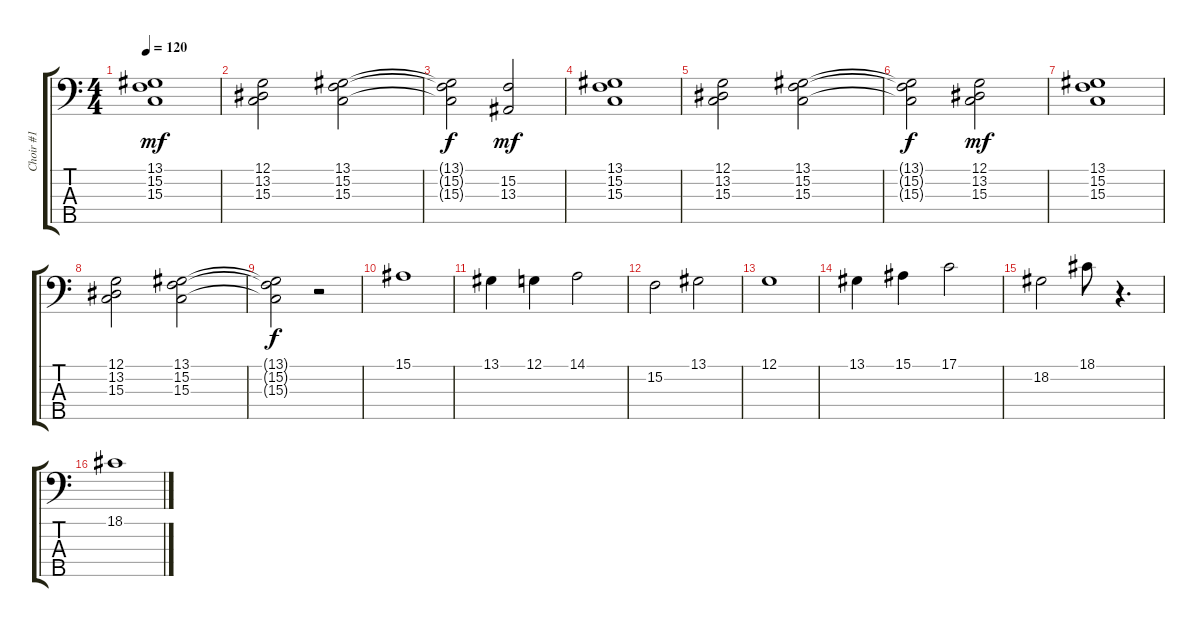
\track ("Choir #1" "Choir #1") {instrument choiraahs}
\staff {score tabs}
\tuning (G2 D2 A1 E1 B0) {hide}
\ts (4 4)
\tempo 120
\clef f4
\ks c
(13.1 15.2 15.3).1{dy mf} |
(12.1 13.2 15.3).2 (13.1 15.2 15.3).2 |
(13.1{t} 15.2{t} 15.3{t}).2{dy f} (15.2 13.3).2{dy mf} |
(13.1 15.2 15.3).1 |
(12.1 13.2 15.3).2 (13.1 15.2 15.3).2 |
(13.1{t} 15.2{t} 15.3{t}).2{dy f} (12.1 13.2 15.3).2{dy mf} |
(13.1 15.2 15.3).1 |
(12.1 13.2 15.3).2 (13.1 15.2 15.3).2 |
(13.1{t} 15.2{t} 15.3{t}).2{dy f} r.2 |
15.1.1 |
13.1.4 12.1.4 14.1.2 |
15.2.2 13.1.2 |
12.1.1 |
13.1.4 15.1.4 17.1.2 |
18.2.2 18.1.8 r.4{d} |
18.1.1
